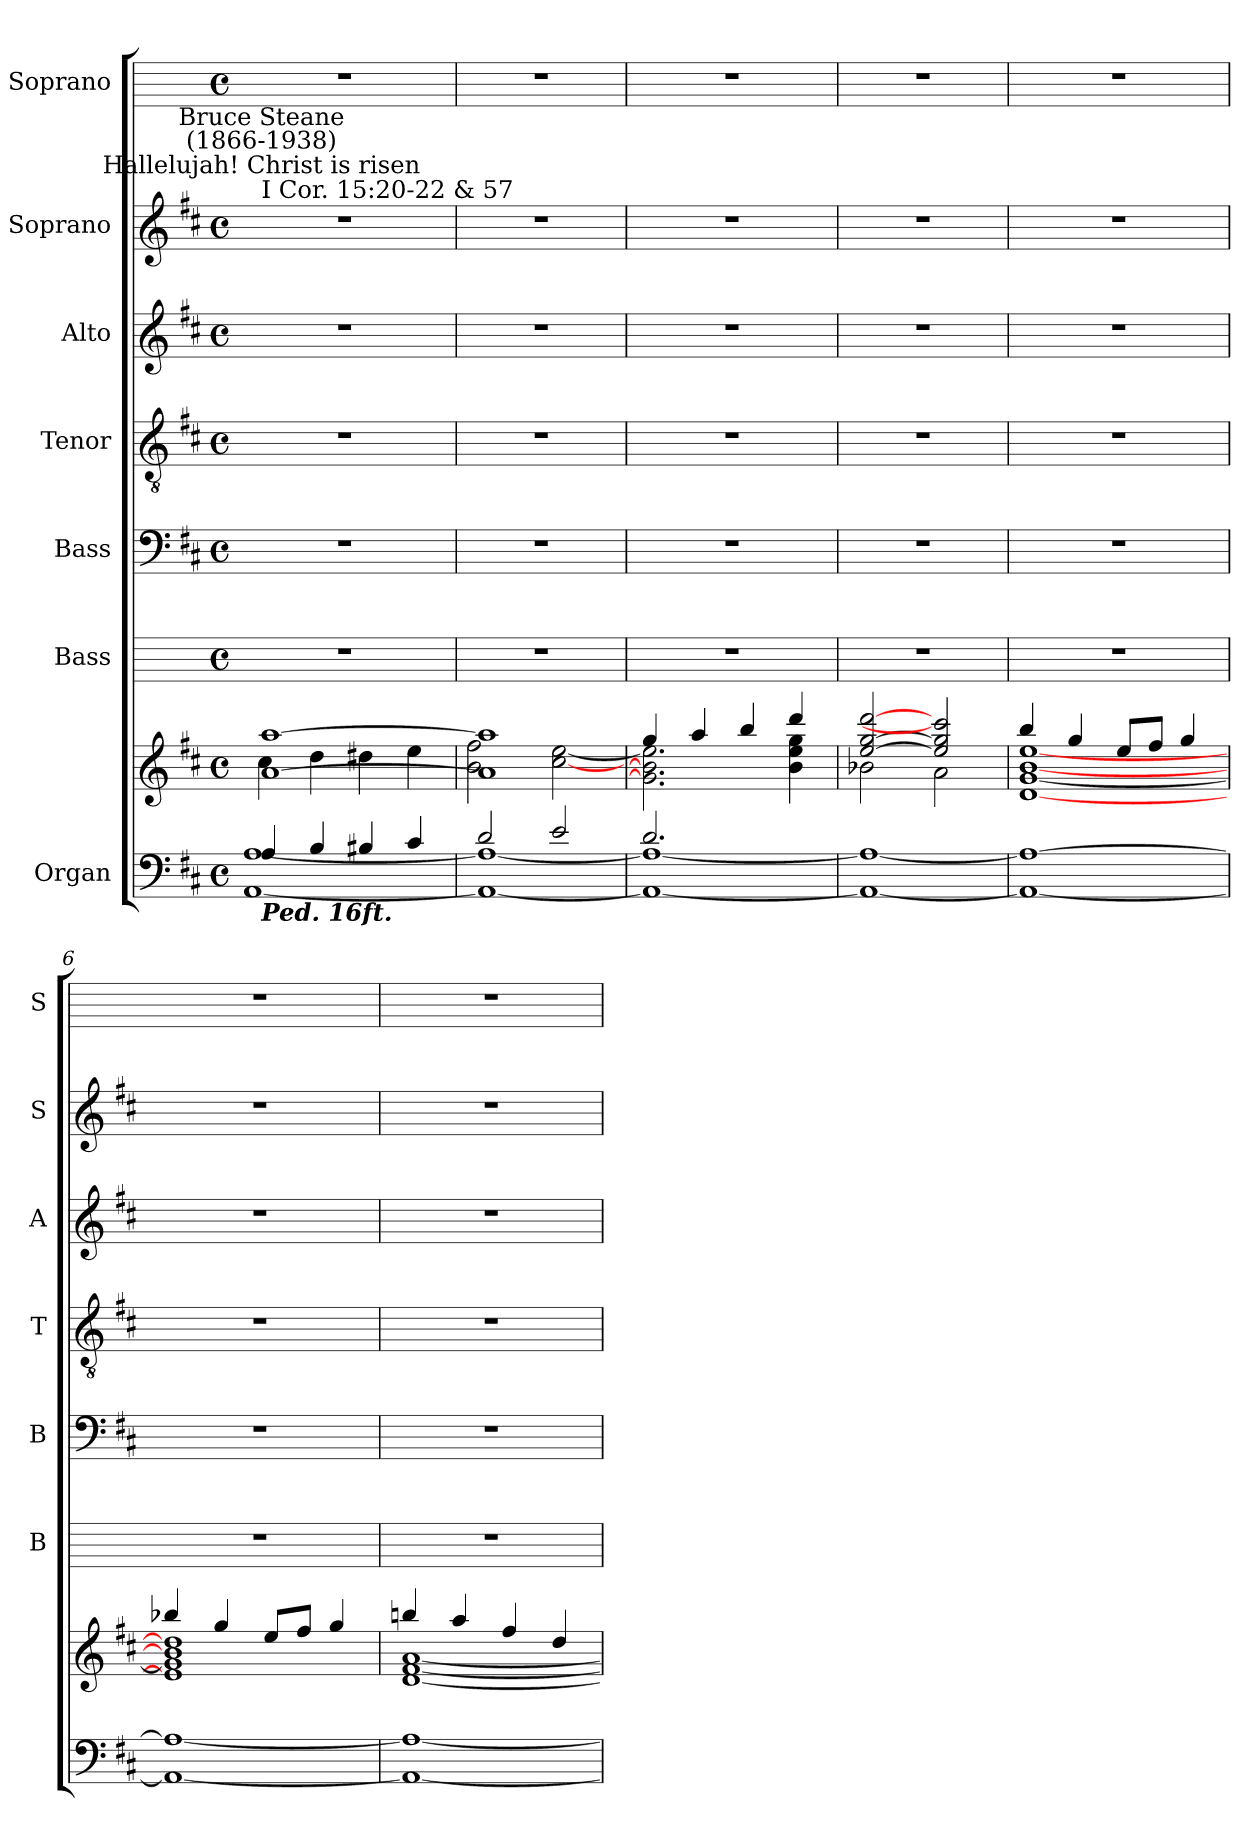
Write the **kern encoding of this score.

**kern	**kern	**dynam	**kern	**kern	**kern	**kern	**kern	**kern
*part7	*part7	*part7	*part6	*part5	*part4	*part3	*part2	*part1
*staff8	*staff7	*staff7/8	*staff6	*staff5	*staff4	*staff3	*staff2	*staff1
*I"Organ	*	*	*I"Bass	*I"Bass	*I"Tenor	*I"Alto	*I"Soprano	*I"Soprano
*	*	*	*I'B	*I'B	*I'T	*I'A	*I'S	*I'S
*clefF4	*clefG2	*	*	*clefF4	*clefGv2	*clefG2	*clefG2	*
*k[f#c#]	*k[f#c#]	*	*	*k[f#c#]	*k[f#c#]	*k[f#c#]	*k[f#c#]	*
*D:	*D:	*	*	*D:	*D:	*D:	*D:	*
*M4/4	*M4/4	*	*M4/4	*M4/4	*M4/4	*M4/4	*M4/4	*M4/4
*met(c)	*met(c)	*	*met(c)	*met(c)	*met(c)	*met(c)	*met(c)	*met(c)
*MM100	*MM100	*	*MM100	*MM100	*MM100	*MM100	*MM100	*MM100
=1	=1	=1	=1	=1	=1	=1	=1	=1
*^	*^	*	*	*	*	*	*	*
!	!	!	!	!	!	!	!	!	!LO:TX:a:t=I Cor. 15&colon;20-22 & 57	!
!	!	!	!	!	!	!	!	!	!LO:TX:a:cj:t=Hallelujah! Christ is risen	!
!	!	!	!	!	!	!	!	!	!LO:TX:a:cj:t=Bruce Steane\n(1866-1938)	!
!LO:TX:b:Bi:t=Ped. 16ft.	!	!	!	!	!	!	!	!	!	!
!	!	!	!	!LO:DY:b=2	!	!	!	!	!	!
!	!	!	!	!LO:DY:n=1:b=2	!	!	!	!	!	!
!	!	!	!	!LO:DY:n=2:b	!	!	!	!	!	!
!	!	!	!	!LO:DY:n=3:b	!	!	!	!	!	!
4A/	[1AA\ [1A\	[1a [1aa	4cc#\	mf mf mf mf	1r	1r	1r	1r	1r	1r
4B/	.	.	4dd\	.	.	.	.	.	.	.
4B#X/	.	.	4dd#X\	.	.	.	.	.	.	.
4c#/	.	.	4ee\	.	.	.	.	.	.	.
=2	=2	=2	=2	=2	=2	=2	=2	=2	=2	=2
2d/	1AA\_ 1A\_	1a] 1aa]	2b\ 2ff#\	.	1r	1r	1r	1r	1r	1r
2e/	.	.	[2cc#\ [2ee\	.	.	.	.	.	.	.
=3	=3	=3	=3	=3	=3	=3	=3	=3	=3	=3
2.d/	1AA\_ 1A\_	4gg/	2.g\] 2.b\] 2.ee\]	.	1r	1r	1r	1r	1r	1r
.	.	4aa/	.	.	.	.	.	.	.	.
.	.	4bb/	.	.	.	.	.	.	.	.
4ryy	.	4ddd/	4b\ 4ee\ 4gg\	.	.	.	.	.	.	.
=4	=4	=4	=4	=4	=4	=4	=4	=4	=4	=4
1ryy	1AA\_ 1A\_	[2ee/ [2gg/ [2ddd/	2b-X\	.	1r	1r	1r	1r	1r	1r
.	.	2ee/] 2gg/] 2ccc#/]	2a\	.	.	.	.	.	.	.
=5	=5	=5	=5	=5	=5	=5	=5	=5	=5	=5
2ryy	1AA\_ 1A\_	4bb/	[1d\ [1g\ [1b\ [1ee\	.	1r	1r	1r	1r	1r	1r
.	.	4gg/	.	.	.	.	.	.	.	.
8ryy	.	8ee/L	.	.	.	.	.	.	.	.
4.ryy	.	8ff#/J	.	.	.	.	.	.	.	.
.	.	4gg/	.	.	.	.	.	.	.	.
=6	=6	=6	=6	=6	=6	=6	=6	=6	=6	=6
1ryy	1AA\_ 1A\_	4bb-X/	1e\] 1g\] 1b-\] 1dd\]	.	1r	1r	1r	1r	1r	1r
.	.	4gg/	.	.	.	.	.	.	.	.
.	.	8ee/L	.	.	.	.	.	.	.	.
.	.	8ff#/J	.	.	.	.	.	.	.	.
.	.	4gg/	.	.	.	.	.	.	.	.
=7	=7	=7	=7	=7	=7	=7	=7	=7	=7	=7
1ryy	1AA\_ 1A\_	4bbn/	[1d\ [1f#\ [1a\	.	1r	1r	1r	1r	1r	1r
.	.	4aa/	.	.	.	.	.	.	.	.
.	.	4ff#/	.	.	.	.	.	.	.	.
.	.	4dd/	.	.	.	.	.	.	.	.
*v	*v	*	*	*	*	*	*	*	*	*
*	*v	*v	*	*	*	*	*	*	*
=	=	=	=	=	=	=	=	=
*-	*-	*-	*-	*-	*-	*-	*-	*-
